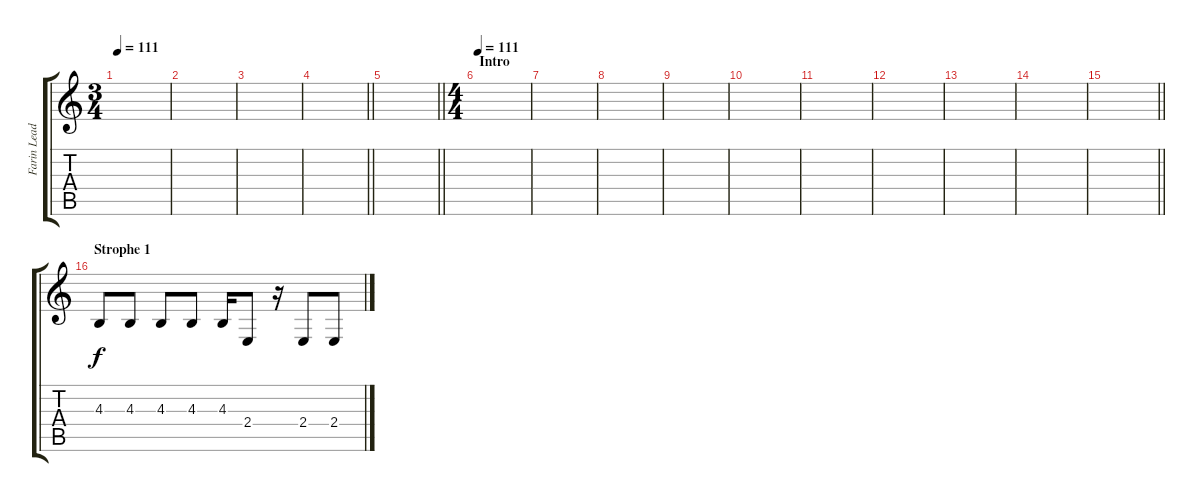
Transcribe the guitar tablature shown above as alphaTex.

\track ("Farin Lead Vocals" "Farin Lead") {instrument clarinet}
\staff {score tabs}
\tuning (E4 B3 G3 D3 A2 E2) {hide}
\ts (3 4)
\tempo 111
\clef g2
\ks c
|
|
|
\barLineRight lightlight
|
\barLineRight lightlight
|
\ts (4 4)
\section ("" "Intro")
\tempo 111
|
|
|
|
|
|
|
|
|
\barLineRight lightlight
|
\section ("" "Strophe 1")
4.3.8 4.3.8 4.3.8 4.3.8 4.3.16 2.4.8 r.16 2.4.8 2.4.8
